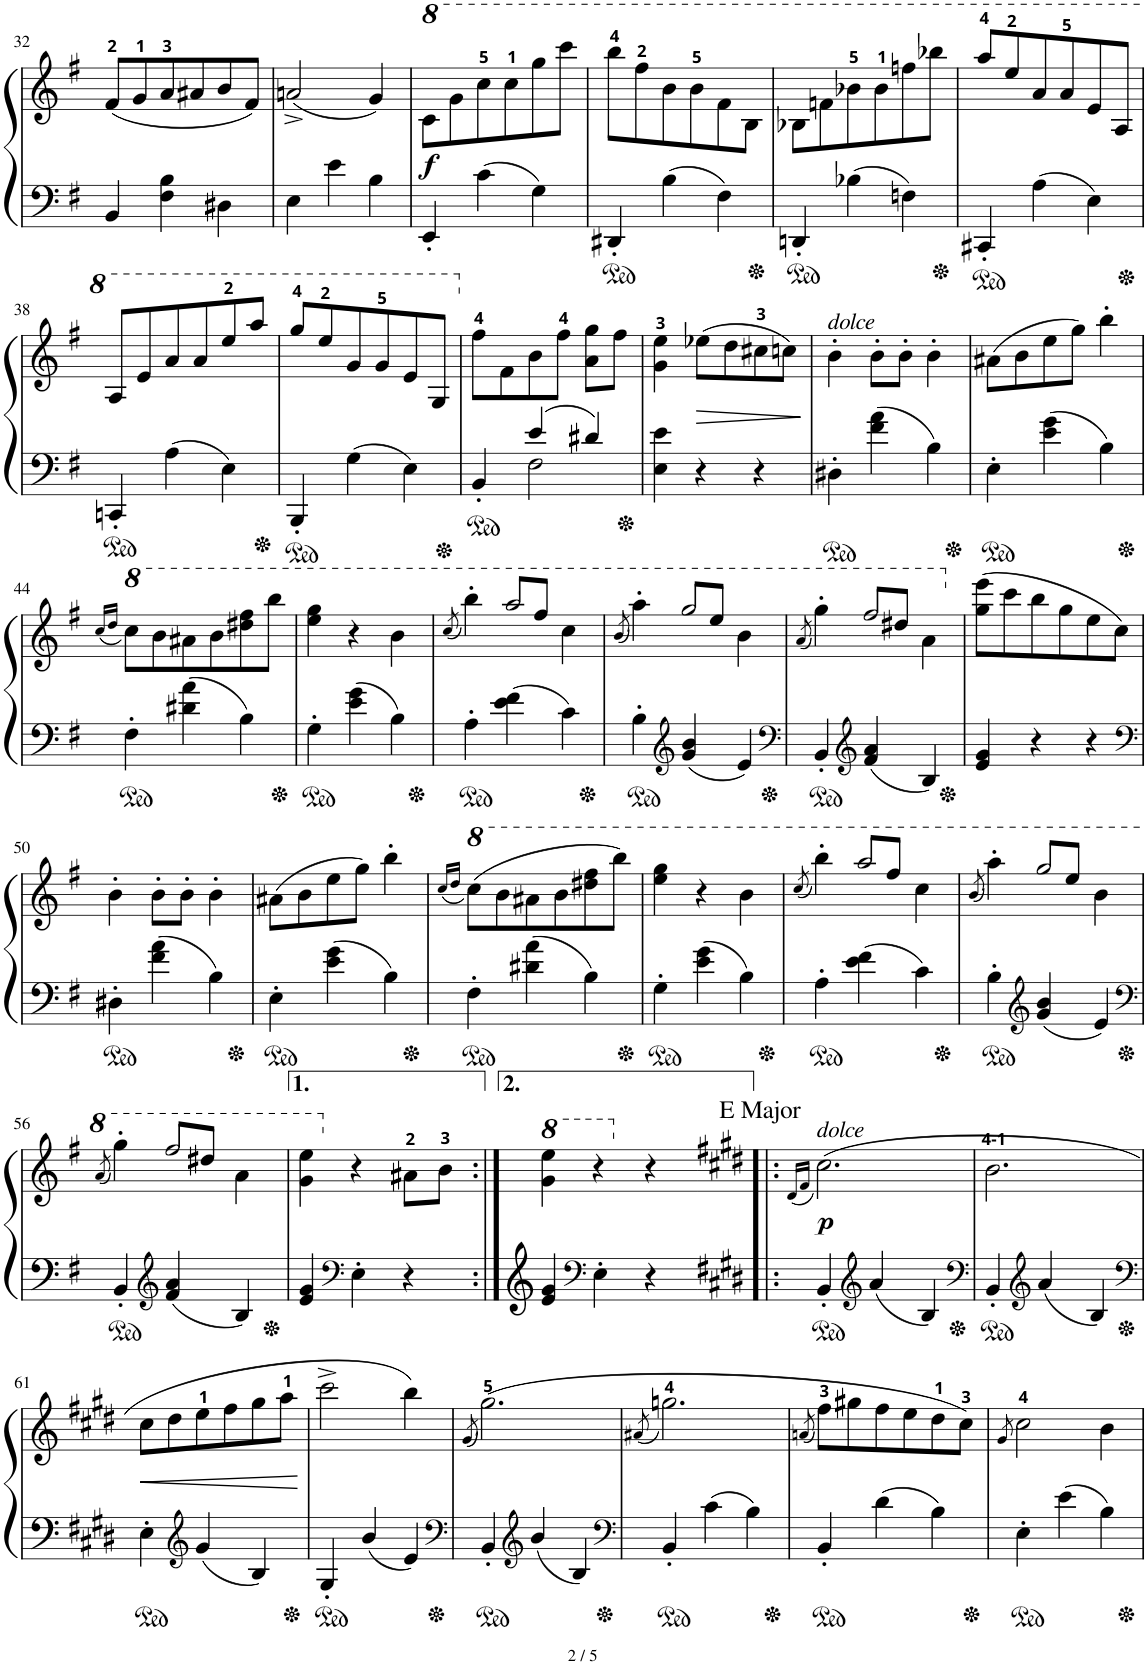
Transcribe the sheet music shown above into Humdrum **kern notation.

**kern	**kern	**dynam
*part1	*part1	*part1
*staff2	*staff1	*staff1/2
*I"Piano	*	*
*I'Pno.	*	*
!!LO:PB:g=z
*clefF4	*clefG2	*
*k[f#]	*k[f#]	*
*M3/4	*M3/4	*
=32	=32	=32
4BB/	(8f#/L	.
.	8g/	.
4F#\ 4B\	8a/	.
.	8a#X/	.
4D#X\	8b/	.
.	8f#/J)	.
=33	=33	=33
4E\	(2an^/	.
4e\	.	.
4B\	4g/)	.
=34	=34	=34
*	*8va	*
!	!	!LO:DY:b
4EE'/	8cc\L	f
.	8gg\	.
4c\	8ccc\	.
.	8ccc\	.
4G\	8ggg\	.
.	8cccc\J	.
=35	=35	=35
4DD#X'/	8bbb\L	.
.	8fff#\	.
4B\	8bb\	.
.	8bb\	.
4F#\	8ff#\	.
.	8b\J	.
=36	=36	=36
4DDn'/	8b-X\L	.
.	8ffn\	.
4B-X\	8bb-X\	.
.	8bb-\	.
4Fn\	8fffn\	.
.	8bbb-X\J	.
=37	=37	=37
4CC#X'/	8aaa/L	.
.	8eee/	.
4A\	8aa/	.
.	8aa/	.
4E\	8ee/	.
.	8a/J	.
!!LO:LB:g=z
=38	=38	=38
4CCn'/	8a/L	.
.	8ee/	.
4A\	8aa/	.
.	8aa/	.
4E\	8eee/	.
.	8aaa/J	.
=39	=39	=39
4BBB'/	8ggg/L	.
.	8eee/	.
4G\	8gg/	.
.	8gg/	.
4E\	8ee/	.
.	8g/J	.
=40	=40	=40
*^	*	*
*	*	*X8va	*
4BB'</	4ryy	8ff#\L	.
.	.	8f#\	.
4e/	2F#\	8b\	.
.	.	8ff#\J	.
4d#X/	.	8a\ 8gg\L	.
.	.	8ff#\J	.
*v	*v	*	*
=41	=41	=41
4E\ 4e\	4g\ 4ee\	.
!	!	!LO:HP:b
4r	(8ee-X\L	>
.	8dd\	.
4r	8cc#X\	.
.	8ccn\J)	.
.	.	]
=42	=42	=42
!	!LO:TX:a:i:t=dolce	!
4D#X'\	4b'\	.
4f#\ 4a\	8b'\L	.
.	8b'\J	.
4B\	4b'\	.
=43	=43	=43
4E'\	(8a#X\L	.
.	8b\	.
4e\ 4g\	8ee\	.
.	8gg\J)	.
4B\	4bb'\	.
!!LO:LB:g=z
=44	=44	=44
.	(16qccc/LL	.
.	16qddd/JJ	.
4F#'\	8ccc\L)	.
.	8bb\	.
4d#X\ 4a\	8aa#X\	.
.	8bb\	.
4B\	8ddd#X\ 8fff#\	.
.	8bbb\J	.
=45	=45	=45
4G'\	4eee\ 4ggg\	.
4e\ 4g\	4r	.
4B\	4bb\	.
=46	=46	=46
.	(8qccc/	.
*	*^	*
4A'\	4bbb'>\)	4ryy	.
4e\ 4f#\	8aaa/L	2aaa/	.
.	8fff#/J	.	.
4c\	4ccc\	.	.
=47	=47	=47	=47
.	(8qbb/	.	.
4B'\	4aaa'>\)	4ryy	.
*clefG2	*	*	*
4g/ 4b/	8ggg/L	2ggg/	.
.	8eee/J	.	.
4e/	4bb\	.	.
=48	=48	=48	=48
*clefF4	*	*	*
.	(8qaa/	.	.
4BB'/	4ggg'>\)	4ryy	.
*clefG2	*	*	*
4f#/ 4a/	8fff#/L	2fff#/	.
.	8ddd#X/J	.	.
4B/	4aa\	.	.
*	*v	*v	*
=49	=49	=49
4e/ 4g/	(8gg\ 8eee\L	.
.	8ccc\	.
4r	8bb\	.
.	8gg\	.
4r	8ee\	.
.	8cc\J)	.
!!LO:LB:g=z
=50	=50	=50
*clefF4	*	*
4D#X'\	4b'\	.
4f#\ 4a\	8b'\L	.
.	8b'\J	.
4B\	4b'\	.
=51	=51	=51
4E'\	(8a#X\L	.
.	8b\	.
4e\ 4g\	8ee\	.
.	8gg\J)	.
4B\	4bb'\	.
=52	=52	=52
.	(16qccc/LL	.
.	16qddd/JJ	.
4F#'\	(8ccc\L)	.
.	8bb\	.
4d#X\ 4a\	8aa#X\	.
.	8bb\	.
4B\	8ddd#X\ 8fff#\	.
.	8bbb\J)	.
=53	=53	=53
4G'\	4eee\ 4ggg\	.
4e\ 4g\	4r	.
4B\	4bb\	.
=54	=54	=54
.	(8qccc/	.
*	*^	*
4A'\	4bbb'>\)	4ryy	.
4e\ 4f#\	8aaa/L	2aaa/	.
.	8fff#/J	.	.
4c\	4ccc\	.	.
=55	=55	=55	=55
.	(8qbb/	.	.
4B'\	4aaa'>\)	4ryy	.
*clefG2	*	*	*
4g/ 4b/	8ggg/L	2ggg/	.
.	8eee/J	.	.
4e/	4bb\	.	.
!!LO:LB:g=z	!!
=56	=56	=56	=56
*clefF4	*	*	*
.	(8qaa/	.	.
4BB'/	4ggg'>\)	4ryy	.
*clefG2	*	*	*
4f#/ 4a/	8fff#/L	2fff#/	.
.	8ddd#X/J	.	.
4B/	4aa\	.	.
*	*v	*v	*
=57	=57	=57
4e/ 4g/	4gg\ 4eee\	.
*clefF4	*	*
4E'\	4r	.
4r	8a#X\L	.
.	8b\J	.
=58:|!	=58:|!	=58:|!
*	*8va	*
4e/ 4g/	4gg\ 4eee\	.
*clefF4	*	*
4E'\	4r	.
*	*X8va	*
4r	4r	.
=59!|:	=59!|:	=59!|:
*k[f#c#g#d#]	*k[f#c#g#d#]	*
.	(16qd#/LL	.
.	16qf#/JJ	.
!	!LO:TX:a:t=E Major	!
!	!LO:TX:a:i:t=dolce	!
!	!	!LO:DY:b
4BB'/	(2.cc#\)	p
*clefG2	*	*
4a/	.	.
4B/	.	.
=60	=60	=60
*clefF4	*	*
4BB'/	2.b\	.
*clefG2	*	*
4a/	.	.
4B/	.	.
!!LO:LB:g=z
=61	=61	=61
*clefF4	*	*
!	!	!LO:HP:b
4E'\	8cc#\L	<
.	8dd#\	.
*clefG2	*	*
4g#/	8ee\	.
.	8ff#\	.
4B/	8gg#\	.
.	8aa\J	.
.	.	[
=62	=62	=62
4G#'/	2ccc#^\	.
4b/	.	.
4e/	4bb\)	.
=63	=63	=63
*clefF4	*	*
.	(8qg#/	.
4BB'/	(2.gg#\)	.
*clefG2	*	*
4b/	.	.
4B/	.	.
=64	=64	=64
*clefF4	*	*
.	(8qa#X/	.
4BB'/	2.ggn\)	.
4c#\	.	.
4B\	.	.
=65	=65	=65
.	(8qan/	.
4BB'/	8ff#\L)	.
.	8gg#X\	.
4d#\	8ff#\	.
.	8ee\	.
4B\	8dd#\	.
.	8cc#\J)	.
=66	=66	=66
.	8qg#/	.
4E'\	2cc#\	.
4e\	.	.
4B\	4b\	.
=	=	=
*-	*-	*-
